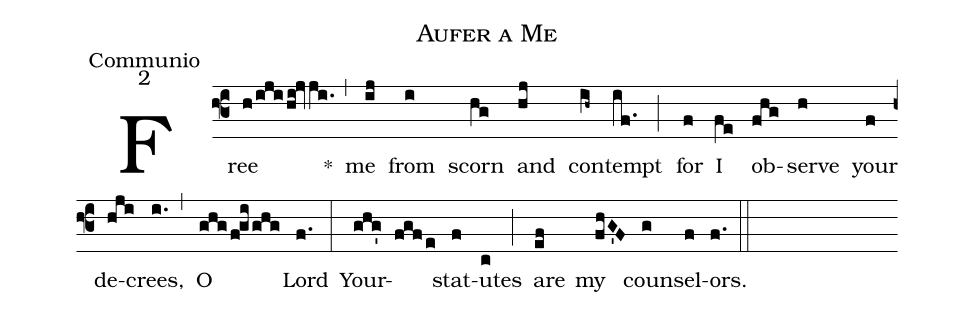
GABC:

name:Aufer a Me;
office-part:Communio;
mode:2;
%%
(f3) Free(h/ijihi!jvji.) *(,) me(ij) from(i) scorn(hg) and(hj) con(ih~)tempt(if.) (;) for(f) I(fe) ob(fhg)serve(h) your(f) de(hji)crees,(i.) (,) O(ghgfgi/ghg) Lord(f.) (:) Your(ghg')(fgfe) stat(f)utes(c) (;) are(ef) my(fhG'F) coun(g)sel(f)ors.(f.) (::)
